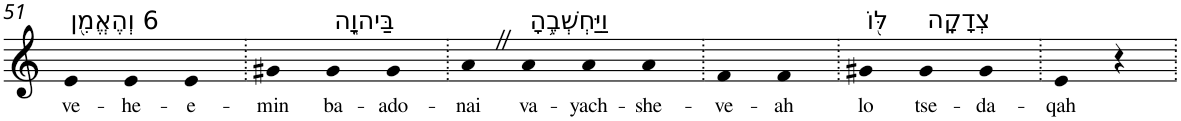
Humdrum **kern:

**kern	**text
*part1	*part1
*staff1	*staff1
*I"Piano	*
*I'Pno	*
!!LO:PB:g=z
*clefG2	*
*k[]	*
=51	=51
!LO:TX:a:t=6 וְהֶאֱמִ֖ן	!
!	!LO:LY:b
4e	ve-
!	!LO:LY:b
4e	-he-
!	!LO:LY:b
4e	-e-
=52.	=52.
!	!LO:LY:b
4g#X	-min
!LO:TX:a:t=בַּיהוָ֑ה	!
!	!LO:LY:b
4g#	ba-
!	!LO:LY:b
4g#	-ado-
=53.	=53.
!	!LO:LY:b
4aZ	-nai
!LO:TX:a:t=וַיַּחְשְׁבֶ֥הָ	!
!	!LO:LY:b
4a	va-
!	!LO:LY:b
4a	-yach-
!	!LO:LY:b
4a	-she-
=54.	=54.
!	!LO:LY:b
4f	-ve-
!	!LO:LY:b
4f	-ah
=55.	=55.
!LO:TX:a:t=לּ֖וֹ	!
!	!LO:LY:b
4g#X	lo
!LO:TX:a:t=צְדָקָֽה	!
!	!LO:LY:b
4g#	tse-
!	!LO:LY:b
4g#	-da-
=56.	=56.
!	!LO:LY:b
4e	-qah
4r	.
=.	=.
*-	*-
